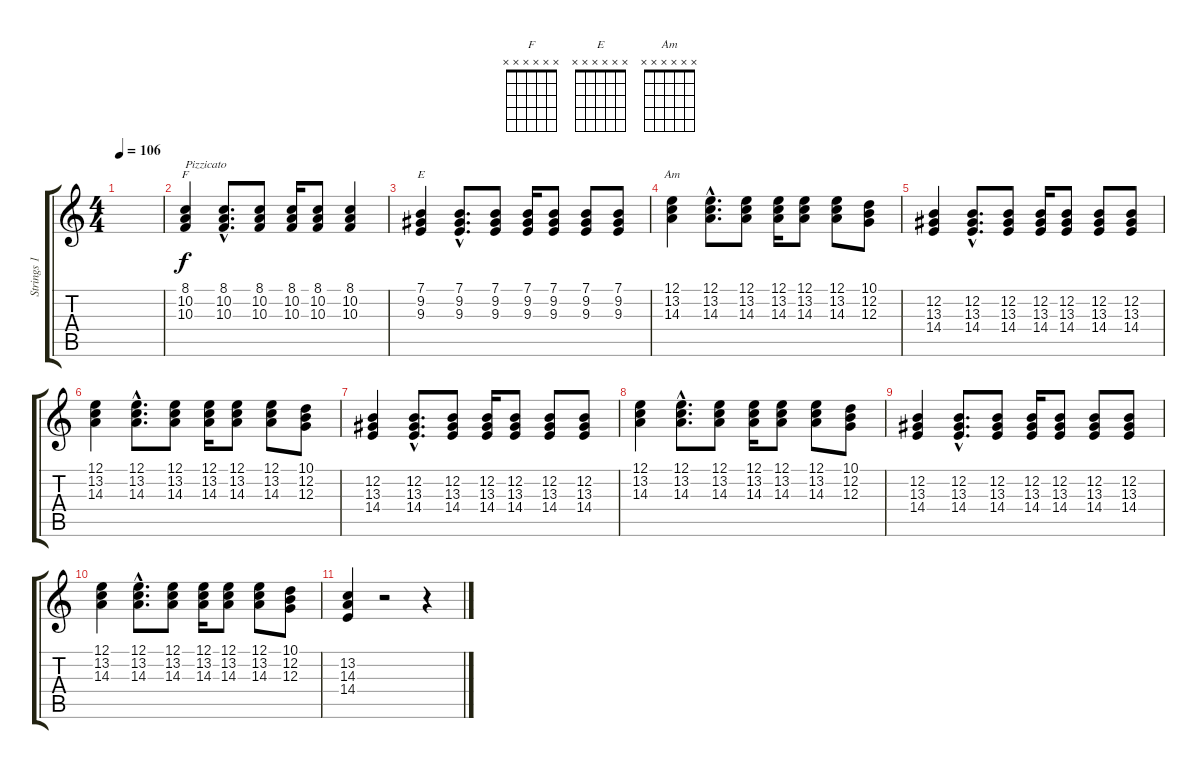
\track ("Strings 1" "Strings 1") {instrument synthstrings2}
\staff {score tabs}
\tuning (E4 B3 G3 D3 A2 E2) {hide}
\chord ("F" x x x x x x) {firstfret 0}
\chord ("E" x x x x x x) {firstfret 0}
\chord ("Am" x x x x x x) {firstfret 0}
\ts (4 4)
\tempo 106
\clef g2
\ks c
|
(8.1 10.2 10.3).4{ch "F" txt "Pizzicato" instrument pizzicatostrings} (8.1{hac} 10.2{hac} 10.3{hac}).8{d} (8.1 10.2 10.3).8 (8.1 10.2 10.3).16 (8.1 10.2 10.3).8 (8.1 10.2 10.3).4 |
(7.1 9.2 9.3).4{ch "E"} (7.1{hac} 9.2{hac} 9.3{hac}).8{d} (7.1 9.2 9.3).8 (7.1 9.2 9.3).16 (7.1 9.2 9.3).8 (7.1 9.2 9.3).8 (7.1 9.2 9.3).8 |
(12.1 13.2 14.3).4{ch "Am"} (12.1{hac} 13.2{hac} 14.3{hac}).8{d} (12.1 13.2 14.3).8 (12.1 13.2 14.3).16 (12.1 13.2 14.3).8 (12.1 13.2 14.3).8 (10.1 12.2 12.3).8 |
(12.2 13.3 14.4).4 (12.2{hac} 13.3{hac} 14.4{hac}).8{d} (12.2 13.3 14.4).8 (12.2 13.3 14.4).16 (12.2 13.3 14.4).8 (12.2 13.3 14.4).8 (12.2 13.3 14.4).8 |
(12.1 13.2 14.3).4 (12.1{hac} 13.2{hac} 14.3{hac}).8{d} (12.1 13.2 14.3).8 (12.1 13.2 14.3).16 (12.1 13.2 14.3).8 (12.1 13.2 14.3).8 (10.1 12.2 12.3).8 |
(12.2 13.3 14.4).4 (12.2{hac} 13.3{hac} 14.4{hac}).8{d} (12.2 13.3 14.4).8 (12.2 13.3 14.4).16 (12.2 13.3 14.4).8 (12.2 13.3 14.4).8 (12.2 13.3 14.4).8 |
(12.1 13.2 14.3).4 (12.1{hac} 13.2{hac} 14.3{hac}).8{d} (12.1 13.2 14.3).8 (12.1 13.2 14.3).16 (12.1 13.2 14.3).8 (12.1 13.2 14.3).8 (10.1 12.2 12.3).8 |
(12.2 13.3 14.4).4 (12.2{hac} 13.3{hac} 14.4{hac}).8{d} (12.2 13.3 14.4).8 (12.2 13.3 14.4).16 (12.2 13.3 14.4).8 (12.2 13.3 14.4).8 (12.2 13.3 14.4).8 |
(12.1 13.2 14.3).4 (12.1{hac} 13.2{hac} 14.3{hac}).8{d} (12.1 13.2 14.3).8 (12.1 13.2 14.3).16 (12.1 13.2 14.3).8 (12.1 13.2 14.3).8 (10.1 12.2 12.3).8 |
(13.2 14.3 14.4).4 r.2 r.4
